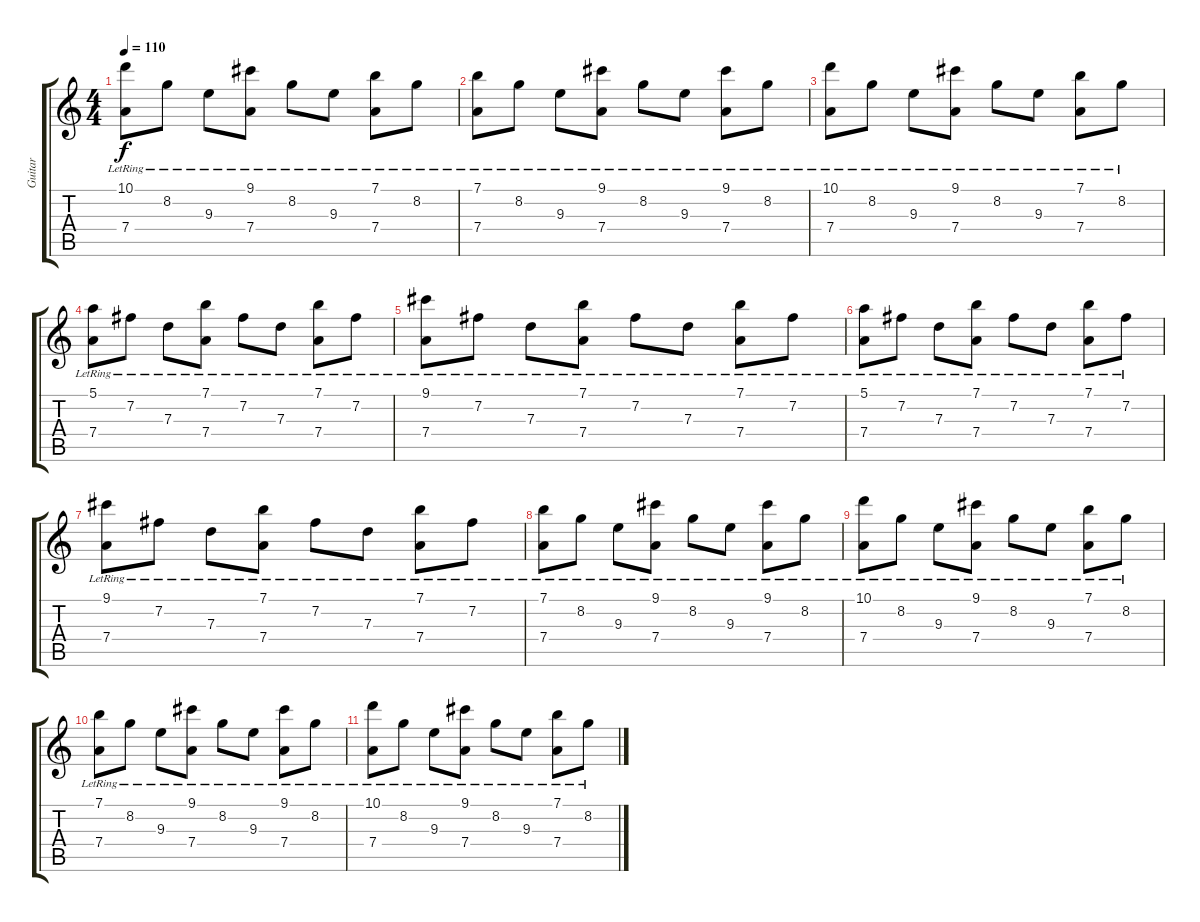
\track ("Guitar" "Guitar") {instrument acousticguitarsteel}
\staff {score tabs}
\tuning (E4 B3 G3 D3 A2 E2) {hide}
\ts (4 4)
\tempo 110
\clef g2
\ks c
(10.1{lr} 7.4{lr}).8{dy f} 8.2{lr}.8 9.3{lr}.8 (9.1{lr} 7.4{lr}).8 8.2{lr}.8 9.3{lr}.8 (7.1{lr} 7.4{lr}).8 8.2{lr}.8 |
(7.1{lr} 7.4{lr}).8 8.2{lr}.8 9.3{lr}.8 (9.1{lr} 7.4{lr}).8 8.2{lr}.8 9.3{lr}.8 (9.1{lr} 7.4{lr}).8 8.2{lr}.8 |
(10.1{lr} 7.4{lr}).8 8.2{lr}.8 9.3{lr}.8 (9.1{lr} 7.4{lr}).8 8.2{lr}.8 9.3{lr}.8 (7.1{lr} 7.4{lr}).8 8.2{lr}.8 |
(5.1{lr} 7.4{lr}).8{volume 6 instrument acousticguitarsteel} 7.2{lr}.8 7.3{lr}.8 (7.1{lr} 7.4{lr}).8 7.2{lr}.8 7.3{lr}.8 (7.1{lr} 7.4{lr}).8 7.2{lr}.8 |
(9.1{lr} 7.4{lr}).8 7.2{lr}.8 7.3{lr}.8 (7.1{lr} 7.4{lr}).8 7.2{lr}.8 7.3{lr}.8 (7.1{lr} 7.4{lr}).8 7.2{lr}.8 |
(5.1{lr} 7.4{lr}).8 7.2{lr}.8 7.3{lr}.8 (7.1{lr} 7.4{lr}).8 7.2{lr}.8 7.3{lr}.8 (7.1{lr} 7.4{lr}).8 7.2{lr}.8 |
(9.1{lr} 7.4{lr}).8 7.2{lr}.8 7.3{lr}.8 (7.1{lr} 7.4{lr}).8 7.2{lr}.8 7.3{lr}.8 (7.1{lr} 7.4{lr}).8 7.2{lr}.8 |
(7.1{lr} 7.4{lr}).8{volume 0 instrument acousticguitarsteel} 8.2{lr}.8 9.3{lr}.8 (9.1{lr} 7.4{lr}).8 8.2{lr}.8 9.3{lr}.8 (9.1{lr} 7.4{lr}).8 8.2{lr}.8 |
(10.1{lr} 7.4{lr}).8 8.2{lr}.8 9.3{lr}.8 (9.1{lr} 7.4{lr}).8 8.2{lr}.8 9.3{lr}.8 (7.1{lr} 7.4{lr}).8 8.2{lr}.8 |
(7.1{lr} 7.4{lr}).8 8.2{lr}.8 9.3{lr}.8 (9.1{lr} 7.4{lr}).8 8.2{lr}.8 9.3{lr}.8 (9.1{lr} 7.4{lr}).8 8.2{lr}.8 |
(10.1{lr} 7.4{lr}).8 8.2{lr}.8 9.3{lr}.8 (9.1{lr} 7.4{lr}).8 8.2{lr}.8 9.3{lr}.8 (7.1{lr} 7.4{lr}).8 8.2{lr}.8
